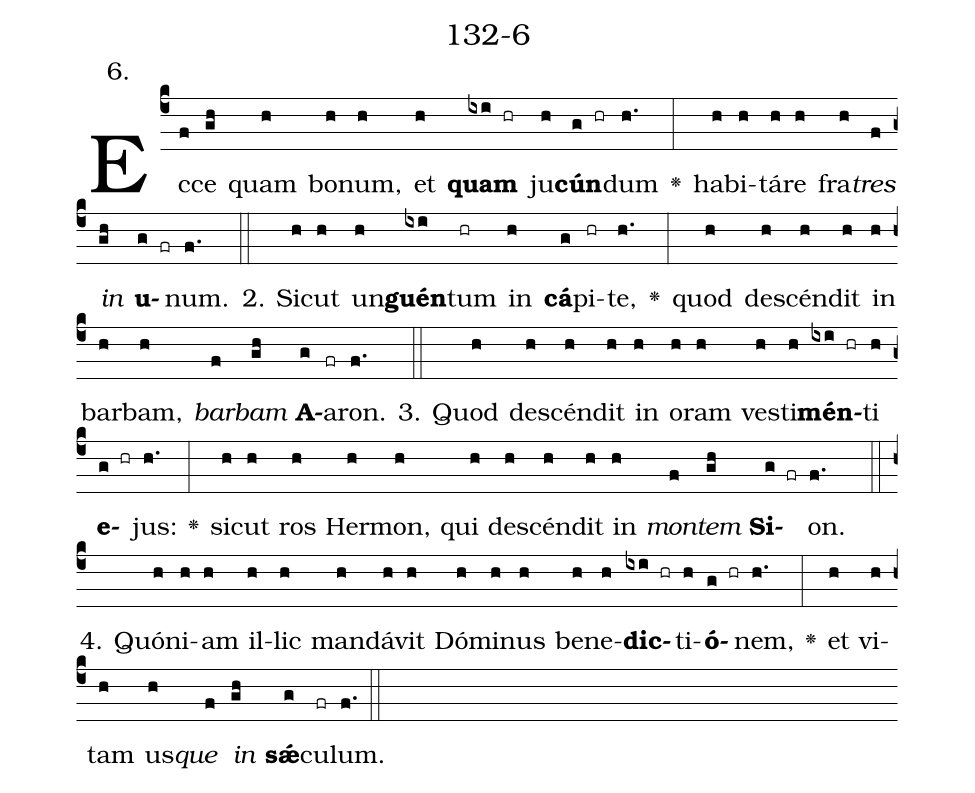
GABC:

name: 132-6;
annotation: 6.;
%%
(c4)Ec(f)ce(gh) quam(h) bo(h)num,(h) et(h) <b>quam</b>(ixi hr) ju(h)<b>cún</b>(g hr)dum(h.) <v>\greheightstar</v>(:) ha(h)bi(h)tá(h)re(h) fra(h)<i>tres</i>(f) <i>in</i>(gh) <b>u</b>(g fr)num.(f.) (::)
2. Sic(h)ut(h) un(h)<b>guén</b>(ixi)tum(hr) in(h) <b>cá</b>(g)pi(hr)te,(h.) <v>\greheightstar</v>(:) quod(h) de(h)scén(h)dit(h) in(h) bar(h)bam,(h) <i>bar</i>(f)<i>bam</i>(gh) <b>A</b>(g)a(fr)ron.(f.) (::)
3. Quod(h) de(h)scén(h)dit(h) in(h) o(h)ram(h) ves(h)ti(h)<b>mén</b>(ixi hr)ti(h) <b>e</b>(g hr)jus:(h.) <v>\greheightstar</v>(:) sic(h)ut(h) ros(h) Her(h)mon,(h) qui(h) de(h)scén(h)dit(h) in(h) <i>mon</i>(f)<i>tem</i>(gh) <b>Si</b>(g fr)on.(f.) (::)
4. Quón(h)i(h)am(h) il(h)lic(h) man(h)dá(h)vit(h) Dó(h)mi(h)nus(h) be(h)ne(h)<b>dic</b>(ixi hr)ti(h)<b>ó</b>(g hr)nem,(h.) <v>\greheightstar</v>(:) et(h) vi(h)tam(h) us(h)<i>que</i>(f) <i>in</i>(gh) <b>sǽ</b>(g)cu(fr)lum.(f.) (::)
